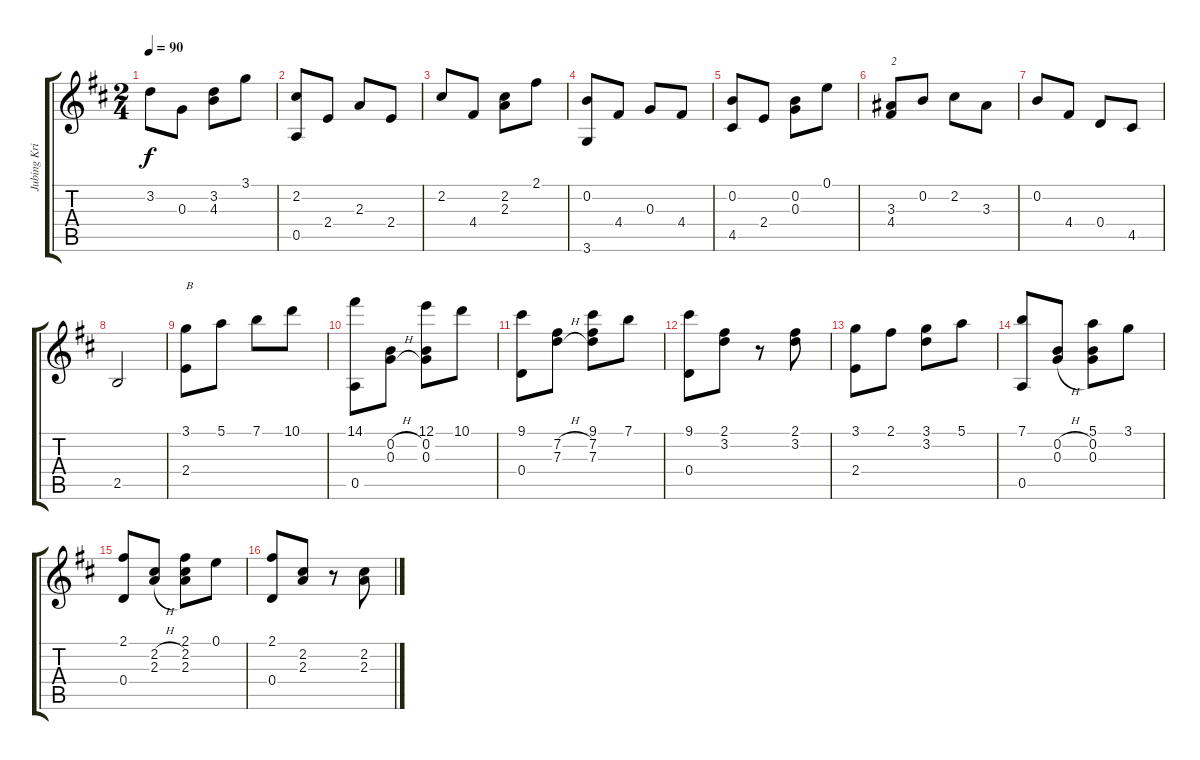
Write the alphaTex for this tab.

\track ("Jubing Kristianto" "Jubing Kri") {instrument acousticguitarsteel}
\staff {score tabs}
\tuning (E4 B3 G3 D3 A2 E2) {hide}
\ts (2 4)
\tempo 90
\clef g2
\ks bminor
3.2.8{dy f} 0.3.8 (3.2 4.3).8 3.1.8 |
(2.2 0.5).8 2.4.8 2.3.8 2.4.8 |
2.2.8 4.4.8 (2.2 2.3).8 2.1.8 |
(0.2 3.6).8 4.4.8 0.3.8 4.4.8 |
(0.2 4.5).8 2.4.8 (0.2 0.3).8 0.1.8 |
(3.3 4.4).8{txt "2"} 0.2.8 2.2.8 3.3.8 |
0.2.8 4.4.8 0.4.8 4.5.8 |
2.5.2 |
(3.1 2.4).8{txt "B"} 5.1.8 7.1.8 10.1.8 |
(14.1 0.5).8 (0.2{h} 0.3{h}).8 (12.1 0.2 0.3).8 10.1.8 |
(9.1 0.4).8 (7.2{h} 7.3{h}).8 (9.1 7.2 7.3).8 7.1.8 |
(9.1 0.4).8 (2.1 3.2).8 r.8 (2.1 3.2).8 |
(3.1 2.4).8 2.1.8 (3.1 3.2).8 5.1.8 |
(7.1 0.5).8 (0.2{h} 0.3{h}).8 (5.1 0.2 0.3).8 3.1.8 |
(2.1 0.4).8 (2.2{h} 2.3{h}).8 (2.1 2.2 2.3).8 0.1.8 |
(2.1 0.4).8 (2.2 2.3).8 r.8 (2.2 2.3).8
